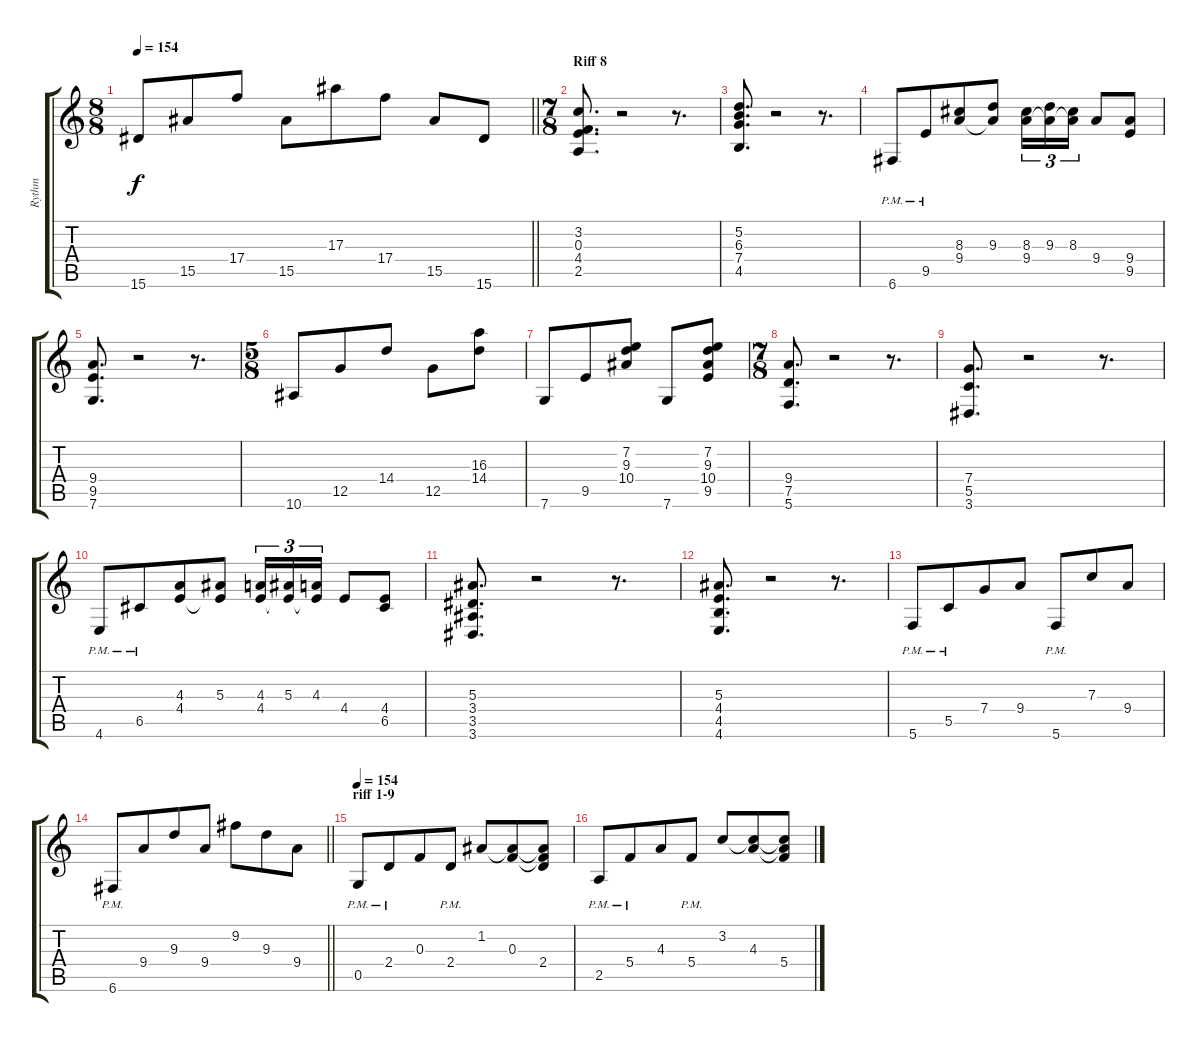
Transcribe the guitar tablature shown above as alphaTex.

\track ("Rythm" "Rythm") {instrument distortionguitar}
\staff {score tabs}
\tuning (D4 A3 F3 C3 G2 C2) {hide}
\ts (8 8)
\tempo 154
\clef g2
\barLineRight lightlight
\ks c
15.6.8{dy f} 15.5.8 17.4.8 15.5.8 17.3.8 17.4.8 15.5.8 15.6.8 |
\ts (7 8)
\section ("" "Riff 8")
(3.2 0.3 4.4 2.5).8{d} r.2 r.8{d} |
(5.2 6.3 7.4 4.5).8{d} r.2 r.8{d} |
6.6{pm}.8 9.5{pm}.8 (8.3 9.4).8 (9.3 9.4{t}).8 (8.3 9.4).16{tu (3 2)} (9.3 9.4{t}).16{tu (3 2)} (8.3 9.4{t}).16{tu (3 2)} 9.4.8 (9.4 9.5).8 |
(9.4 9.5 7.6).8{d} r.2 r.8{d} |
\ts (5 8)
10.6.8 12.5.8 14.4.8 12.5.8 (16.3 14.4).8 |
7.6.8 9.5.8 (7.2 9.3 10.4).8 7.6.8 (7.2 9.3 10.4 9.5).8 |
\ts (7 8)
(9.4 7.5 5.6).8{d} r.2 r.8{d} |
(7.4 5.5 3.6).8{d} r.2 r.8{d} |
4.6{pm}.8 6.5{pm}.8 (4.3 4.4).8 (5.3 4.4{t}).8 (4.3 4.4).16{tu (3 2)} (5.3 4.4{t}).16{tu (3 2)} (4.3 4.4{t}).16{tu (3 2)} 4.4.8 (4.4 6.5).8 |
(5.3 3.4 3.5 3.6).8{d} r.2 r.8{d} |
(5.3 4.4 4.5 4.6).8{d} r.2 r.8{d} |
5.6{pm}.8 5.5{pm}.8 7.4.8 9.4.8 5.6{pm}.8 7.3.8 9.4.8 |
\barLineRight lightlight
6.6{pm}.8 9.4.8 9.3.8 9.4.8 9.2.8 9.3.8 9.4.8 |
\section ("" "riff 1-9")
\tempo 154
0.5{pm}.8 2.4{pm}.8 0.3.8 2.4{pm}.8 1.2.8 (1.2{t} 0.3).8 (1.2{t} 0.3{t} 2.4).8 |
2.5{pm}.8 5.4{pm}.8 4.3.8 5.4{pm}.8 3.2.8 (3.2{t} 4.3).8 (3.2{t} 4.3{t} 5.4).8
